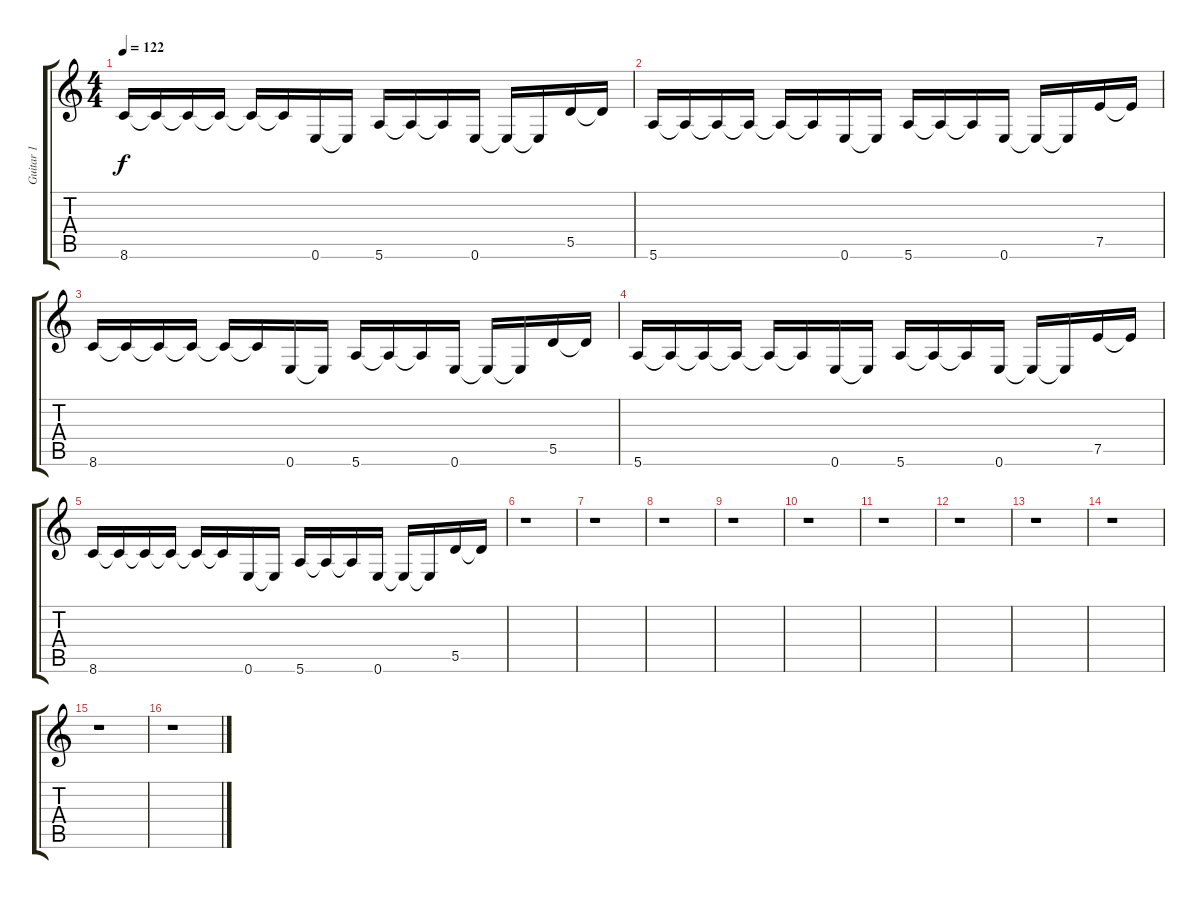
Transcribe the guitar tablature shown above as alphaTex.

\track ("Guitar 1" "Guitar 1") {instrument electricguitarmuted}
\staff {score tabs}
\tuning (E4 B3 G3 D3 A2 E2) {hide}
\ts (4 4)
\tempo 122
\clef g2
\ks c
8.6.16{dy f} 8.6{t}.16 8.6{t}.16 8.6{t}.16 8.6{t}.16 8.6{t}.16 0.6.16 0.6{t}.16 5.6.16 5.6{t}.16 5.6{t}.16 0.6.16 0.6{t}.16 0.6{t}.16 5.5.16 5.5{t}.16 |
5.6.16 5.6{t}.16 5.6{t}.16 5.6{t}.16 5.6{t}.16 5.6{t}.16 0.6.16 0.6{t}.16 5.6.16 5.6{t}.16 5.6{t}.16 0.6.16 0.6{t}.16 0.6{t}.16 7.5.16 7.5{t}.16 |
8.6.16 8.6{t}.16 8.6{t}.16 8.6{t}.16 8.6{t}.16 8.6{t}.16 0.6.16 0.6{t}.16 5.6.16 5.6{t}.16 5.6{t}.16 0.6.16 0.6{t}.16 0.6{t}.16 5.5.16 5.5{t}.16 |
5.6.16 5.6{t}.16 5.6{t}.16 5.6{t}.16 5.6{t}.16 5.6{t}.16 0.6.16 0.6{t}.16 5.6.16 5.6{t}.16 5.6{t}.16 0.6.16 0.6{t}.16 0.6{t}.16 7.5.16 7.5{t}.16 |
8.6.16 8.6{t}.16 8.6{t}.16 8.6{t}.16 8.6{t}.16 8.6{t}.16 0.6.16 0.6{t}.16 5.6.16 5.6{t}.16 5.6{t}.16 0.6.16 0.6{t}.16 0.6{t}.16 5.5.16 5.5{t}.16 |
r.1 |
r.1 |
r.1 |
r.1 |
r.1 |
r.1 |
r.1 |
r.1 |
r.1 |
r.1 |
r.1
